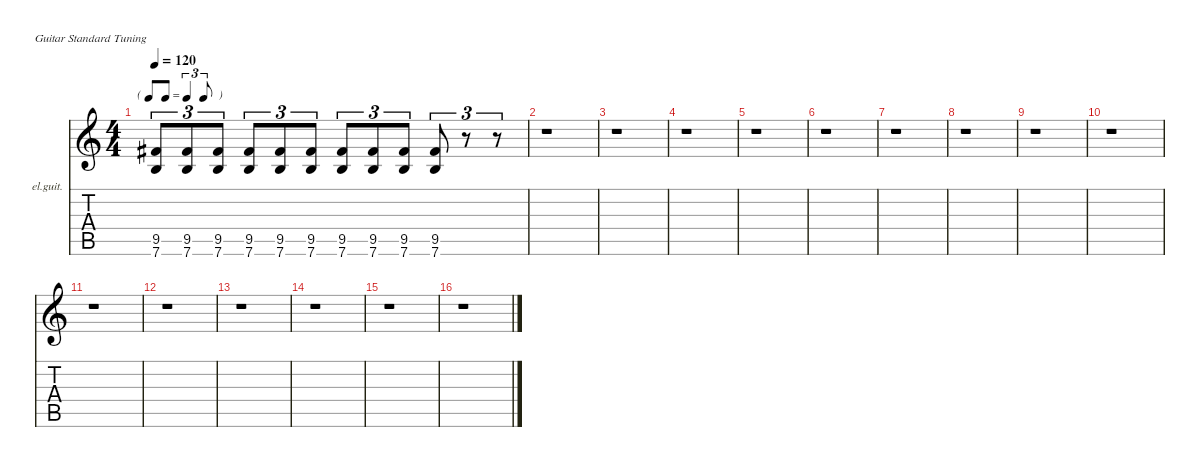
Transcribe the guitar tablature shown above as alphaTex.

\defaultSystemsLayout 4
\hideDynamics
\bracketExtendMode nobrackets
\firstSystemTrackNameOrientation horizontal
\otherSystemsTrackNameOrientation horizontal
\track ("Guitar 1" "el.guit.") {instrument electricguitarclean}
\staff {score tabs}
\tuning (E4 B3 G3 D3 A2 E2)
\ts (4 4)
\tf triplet8th
\tempo 120
\clef g2
\ks c
(9.5{acc #} 7.6).8{tu (3 2) dy f beam Up} (9.5{acc #} 7.6).8{tu (3 2) beam Up} (9.5{acc #} 7.6).8{tu (3 2) beam Up} (9.5{acc #} 7.6).8{tu (3 2) beam Up} (9.5{acc #} 7.6).8{tu (3 2) beam Up} (9.5{acc #} 7.6).8{tu (3 2) beam Up} (9.5{acc #} 7.6).8{tu (3 2) beam Up} (9.5{acc #} 7.6).8{tu (3 2) beam Up} (9.5{acc #} 7.6).8{tu (3 2) beam Up} (9.5{acc #} 7.6).8{tu (3 2) beam Up} r.8{tu (3 2) beam Up} r.8{tu (3 2) beam Up} |
r.1{beam Down} |
r.1{beam Down} |
r.1{beam Down} |
r.1{beam Down} |
r.1{beam Down} |
r.1{beam Down} |
r.1{beam Down} |
r.1{beam Down} |
r.1{beam Down} |
r.1{beam Down} |
r.1{beam Down} |
r.1{beam Down} |
r.1{beam Down} |
r.1{beam Down} |
r.1{beam Down}
